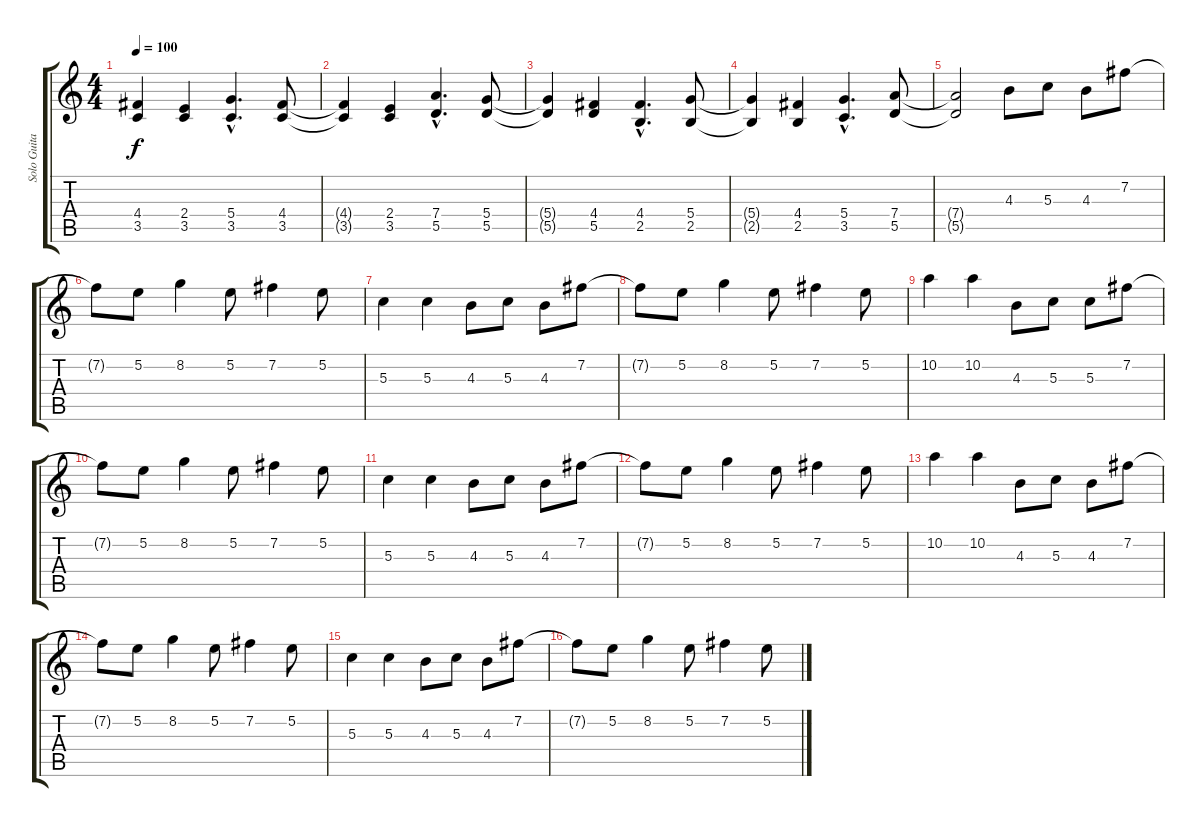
\track ("Solo Guitar" "Solo Guita") {instrument overdrivenguitar}
\staff {score tabs}
\tuning (E4 B3 G3 D3 A2 E2) {hide}
\ts (4 4)
\tempo 100
\clef g2
\ks c
(4.4{t} 3.5{t}).4{dy f} (2.4 3.5).4 (5.4{hac} 3.5{hac}).4{d} (4.4 3.5).8 |
(4.4{t} 3.5{t}).4 (2.4 3.5).4 (7.4{hac} 5.5{hac}).4{d} (5.4 5.5).8 |
(5.4{t} 5.5{t}).4 (4.4 5.5).4 (4.4{hac} 2.5{hac}).4{d} (5.4 2.5).8 |
(5.4{t} 2.5{t}).4 (4.4 2.5).4 (5.4{hac} 3.5{hac}).4{d} (7.4 5.5).8 |
(7.4{t} 5.5{t}).2 4.3.8 5.3.8 4.3.8 7.2.8 |
7.2{t}.8 5.2.8 8.2.4 5.2.8 7.2.4 5.2.8 |
5.3.4 5.3.4 4.3.8 5.3.8 4.3.8 7.2.8 |
7.2{t}.8 5.2.8 8.2.4 5.2.8 7.2.4 5.2.8 |
10.2.4 10.2.4 4.3.8 5.3.8 5.3.8 7.2.8 |
7.2{t}.8 5.2.8 8.2.4 5.2.8 7.2.4 5.2.8 |
5.3.4 5.3.4 4.3.8 5.3.8 4.3.8 7.2.8 |
7.2{t}.8 5.2.8 8.2.4 5.2.8 7.2.4 5.2.8 |
10.2.4 10.2.4 4.3.8 5.3.8 4.3.8 7.2.8 |
7.2{t}.8 5.2.8 8.2.4 5.2.8 7.2.4 5.2.8 |
5.3.4 5.3.4 4.3.8 5.3.8 4.3.8 7.2.8 |
7.2{t}.8 5.2.8 8.2.4 5.2.8 7.2.4 5.2.8
